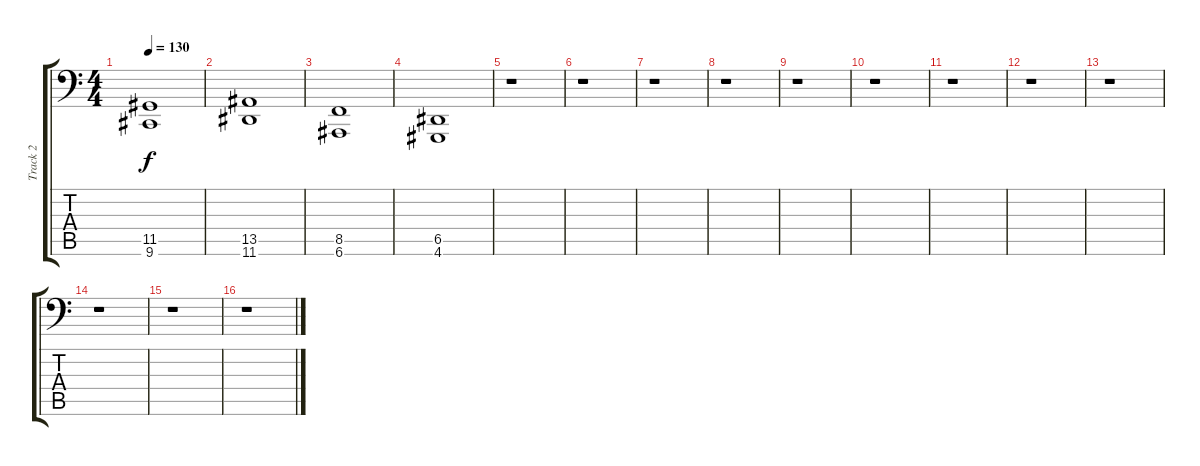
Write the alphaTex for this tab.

\track ("Track 2" "Track 2") {instrument electricgrandpiano}
\staff {score tabs}
\tuning (E3 B2 G2 D2 A1 E1) {hide}
\ts (4 4)
\tempo 130
\clef f4
\ks c
(11.5 9.6).1{dy f} |
(13.5 11.6).1 |
(8.5 6.6).1 |
(6.5 4.6).1 |
r.1 |
r.1 |
r.1 |
r.1 |
r.1 |
r.1 |
r.1 |
r.1 |
r.1 |
r.1 |
r.1 |
r.1
